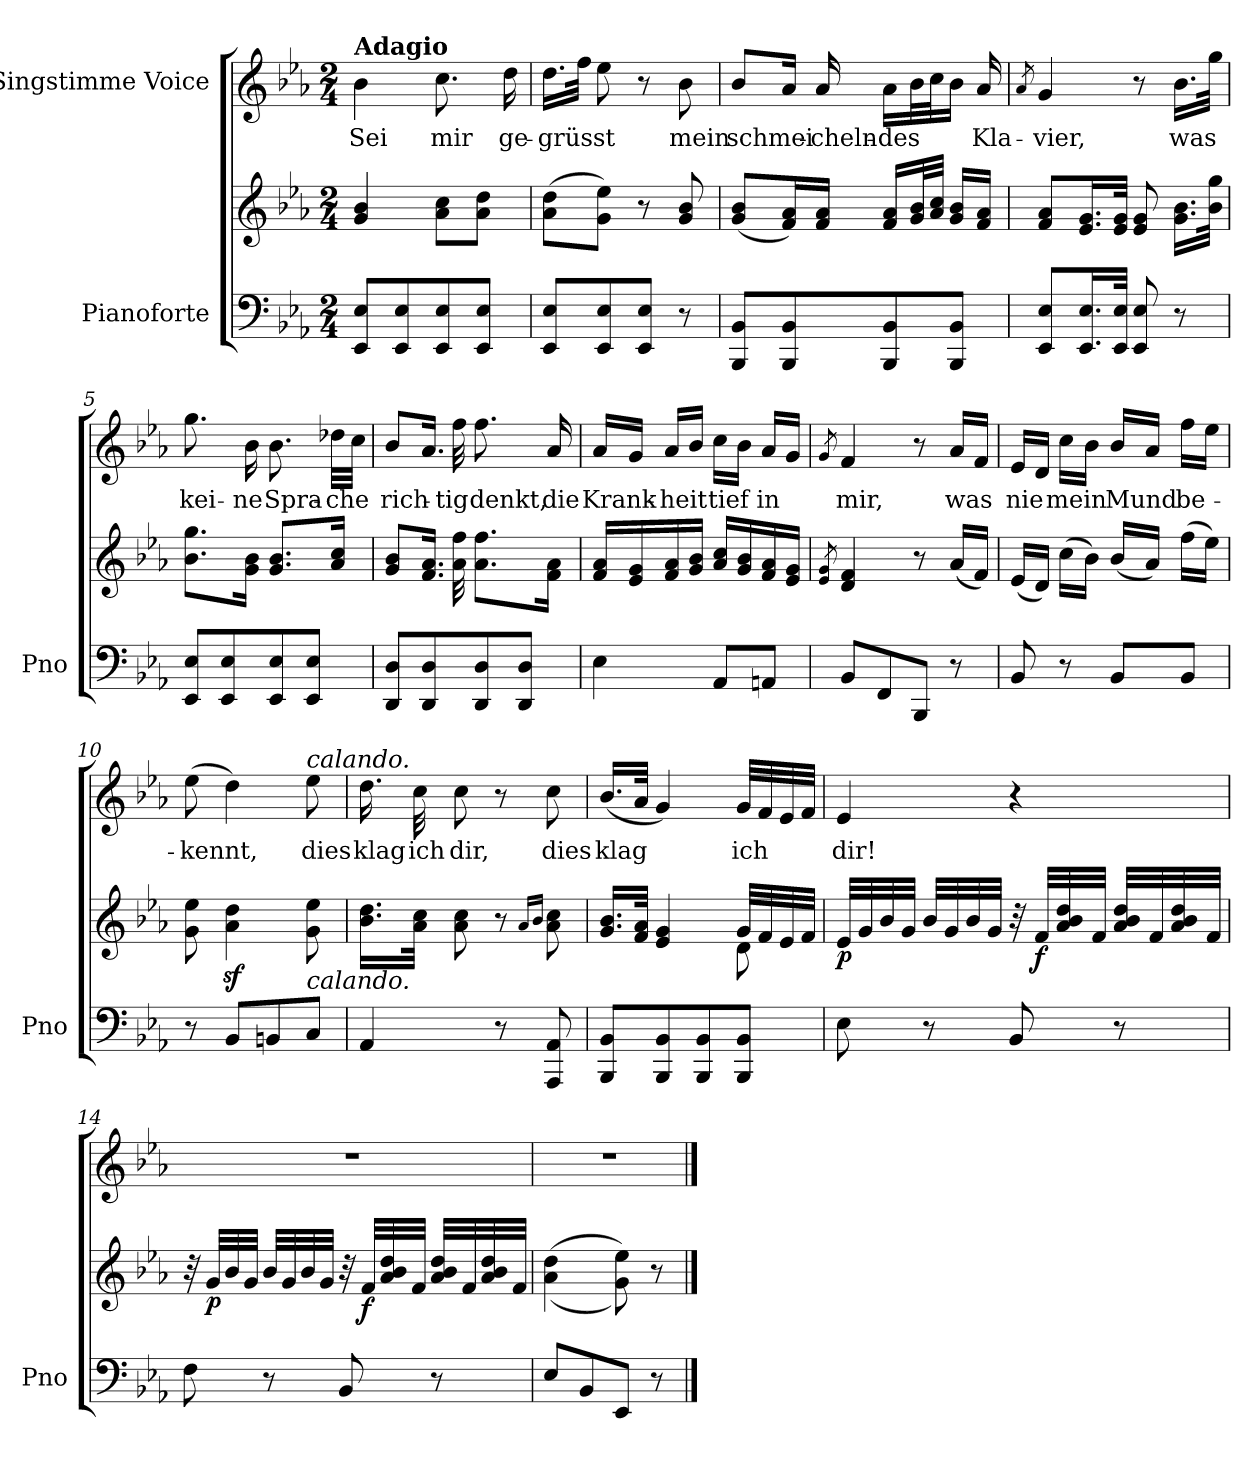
**kern	**kern	**dynam	**kern	**text
*part2	*part2	*part2	*part1	*part1
*staff3	*staff2	*staff2/3	*staff1	*staff1
*I"Pianoforte	*	*	*I"Singstimme Voice	*
*I'Pno	*	*	*	*
*clefF4	*clefG2	*	*clefG2	*
*k[b-e-a-]	*k[b-e-a-]	*	*k[b-e-a-]	*
*M2/4	*M2/4	*	*M2/4	*
=1	=1	=1	=1	=1
!	!	!	!LO:TX:a:B:t=Adagio	!
8EE-/ 8E-/L	4g/ 4b-/	.	4b-\	Sei
8EE-/ 8E-/	.	.	.	.
8EE-/ 8E-/	8a-\ 8cc\L	.	8.cc\	mir
8EE-/ 8E-/J	8a-\ 8dd\J	.	.	.
.	.	.	16dd\	ge-
=2	=2	=2	=2	=2
8EE-/ 8E-/L	(8a-\ 8dd\L	.	16.dd\LL	-grüsst
.	.	.	32ff\JJk	.
8EE-/ 8E-/	8g\ 8ee-\J)	.	8ee-\	.
8EE-/ 8E-/J	8r	.	8r	.
8r	8g/ 8b-/	.	8b-\	mein
=3	=3	=3	=3	=3
8BBB-/ 8BB-/L	(8g/ 8b-/L	.	8b-/L	schmei-
8BBB-/ 8BB-/	16f/ 16a-/L)	.	16a-/Jk	.
.	16f/ 16a-/JJ	.	16a-/	-cheln-
8BBB-/ 8BB-/	16f/ 16a-/LL	.	16a-\LL	-des
.	32g/ 32b-/L	.	32b-\L	.
.	32a-/ 32cc/JJJ	.	32cc\J	.
8BBB-/ 8BB-/J	16g/ 16b-/LL	.	16b-\JJ	.
.	16f/ 16a-/JJ	.	16a-/	Kla-
=4	=4	=4	=4	=4
.	.	.	8qa-/	.
8EE-/ 8E-/L	8f/ 8a-/L	.	4g/	-vier,
16.EE-/ 16.E-/L	16.e-/ 16.g/L	.	.	.
32EE-/ 32E-/JJk	32e-/ 32g/JJk	.	.	.
8EE-/ 8E-/	8e-/ 8g/	.	8r	.
8r	16.g\ 16.b-\LL	.	16.b-\LL	was
.	32b-\ 32gg\JJk	.	32gg\JJk	.
=5	=5	=5	=5	=5
8EE-/ 8E-/L	8.b-\ 8.gg\L	.	8.gg\	kei-
8EE-/ 8E-/	.	.	.	.
.	16g\ 16b-\Jk	.	16b-\	-ne
8EE-/ 8E-/	8.g/ 8.b-/L	.	8.b-\	Spra-
8EE-/ 8E-/J	.	.	.	.
.	16a-/ 16cc/Jk	.	32dd-X\LLL	-che
.	.	.	32cc\JJJ	.
=6	=6	=6	=6	=6
8DD/ 8D/L	8g/ 8b-/L	.	8b-/L	rich-
8DD/ 8D/	16.f/ 16.a-/Jk	.	16.a-/Jk	.
.	32a-\ 32ff\	.	32ff\	-tig
8DD/ 8D/	8.a-\ 8.ff\L	.	8.ff\	denkt,
8DD/ 8D/J	.	.	.	.
.	16f\ 16a-\Jk	.	16a-/	die
=7	=7	=7	=7	=7
4E-\	16f/ 16a-/LL	.	16a-/LL	Krank-
.	16e-/ 16g/	.	16g/JJ	.
.	16f/ 16a-/	.	16a-/LL	-heit
.	16g/ 16b-/JJ	.	16b-/JJ	.
8AA-/L	16a-/ 16cc/LL	.	16cc\LL	tief
.	16g/ 16b-/	.	16b-\JJ	.
8AAn/J	16f/ 16a-/	.	16a-/LL	in
.	16e-/ 16g/JJ	.	16g/JJ	.
=8	=8	=8	=8	=8
.	8qe-/ 8qg/	.	8qg/	.
8BB-/L	4d/ 4f/	.	4f/	mir,
8FF/	.	.	.	.
8BBB-/J	8r	.	8r	.
8r	(16a-/LL	.	16a-/LL	was
.	16f/JJ)	.	16f/JJ	.
=9	=9	=9	=9	=9
8BB-/	(16e-/LL	.	16e-/LL	nie
.	16d/JJ)	.	16d/JJ	.
8r	(16cc\LL	.	16cc\LL	mein
.	16b-\JJ)	.	16b-\JJ	.
8BB-/L	(16b-/LL	.	16b-/LL	Mund
.	16a-/JJ)	.	16a-/JJ	.
8BB-/J	(16ff\LL	.	16ff\LL	be-
.	16ee-\JJ)	.	16ee-\JJ	.
=10	=10	=10	=10	=10
8r	8g\ 8ee-\	.	(8ee-\	-kennt,
8BB-/L	4a-\z< 4dd\z<	.	4dd\)	.
8BBn/	.	.	.	.
!	!	!	!LO:TX:a:i:t=calando.	!
!LO:TX:a:i:t=calando.	!	!	!	!
8C/J	8g\ 8ee-\	.	8ee-\	dies
=11	=11	=11	=11	=11
4AA-/	16.b-\ 16.dd\LL	.	16.dd\	klag
.	32a-\ 32cc\JJk	.	32cc\	ich
.	8a-\ 8cc\	.	8cc\	dir,
8r	8r	.	8r	.
.	16qa-/LL	.	.	.
.	16qb-/JJ	.	.	.
8AAA-/ 8AA-/	8a-\ 8cc\	.	8cc\	dies
=12	=12	=12	=12	=12
*	*^	*	*	*
8BBB-/ 8BB-/L	16.g/ 16.b-/LL	4.ryy	.	(16.b-/LL	klag
.	32f/ 32a-/JJk	.	.	32a-/JJk	.
8BBB-/ 8BB-/	4e-/ 4g/	.	.	4g/)	.
8BBB-/ 8BB-/	.	.	.	.	.
8BBB-/ 8BB-/J	32g/LLL	8d\	.	32g/LLL	ich
.	32f/	.	.	32f/	.
.	32e-/	.	.	32e-/	.
.	32f/JJJ	.	.	32f/JJJ	.
*	*v	*v	*	*	*
=13	=13	=13	=13	=13
!	!	!LO:DY:b	!	!
8E-\	32e-/LLL	p	4e-/	dir!
.	32g/	.	.	.
.	32b-/	.	.	.
.	32g/JJJ	.	.	.
8r	32b-/LLL	.	.	.
.	32g/	.	.	.
.	32b-/	.	.	.
.	32g/JJJ	.	.	.
8BB-/	32r	.	4r	.
!	!	!LO:DY:b	!	!
.	32f/LLL	f	.	.
.	32a-/ 32b-/ 32dd/	.	.	.
.	32f/JJJ	.	.	.
8r	32a-/ 32b-/ 32dd/LLL	.	.	.
.	32f/	.	.	.
.	32a-/ 32b-/ 32dd/	.	.	.
.	32f/JJJ	.	.	.
=14	=14	=14	=14	=14
8F\	32r	.	2r	.
!	!	!LO:DY:b	!	!
.	32g/LLL	p	.	.
.	32b-/	.	.	.
.	32g/JJJ	.	.	.
8r	32b-/LLL	.	.	.
.	32g/	.	.	.
.	32b-/	.	.	.
.	32g/JJJ	.	.	.
8BB-/	32r	.	.	.
!	!	!LO:DY:b	!	!
.	32f/LLL	f	.	.
.	32a-/ 32b-/ 32dd/	.	.	.
.	32f/JJJ	.	.	.
8r	32a-/ 32b-/ 32dd/LLL	.	.	.
.	32f/	.	.	.
.	32a-/ 32b-/ 32dd/	.	.	.
.	32f/JJJ	.	.	.
=15	=15	=15	=15	=15
8E-/L	((<4a-\ 4dd\	.	2r	.
8BB-/	.	.	.	.
8EE-/J	8g\ 8ee-\))	.	.	.
8r	8r	.	.	.
==	==	==	==	==
*-	*-	*-	*-	*-
